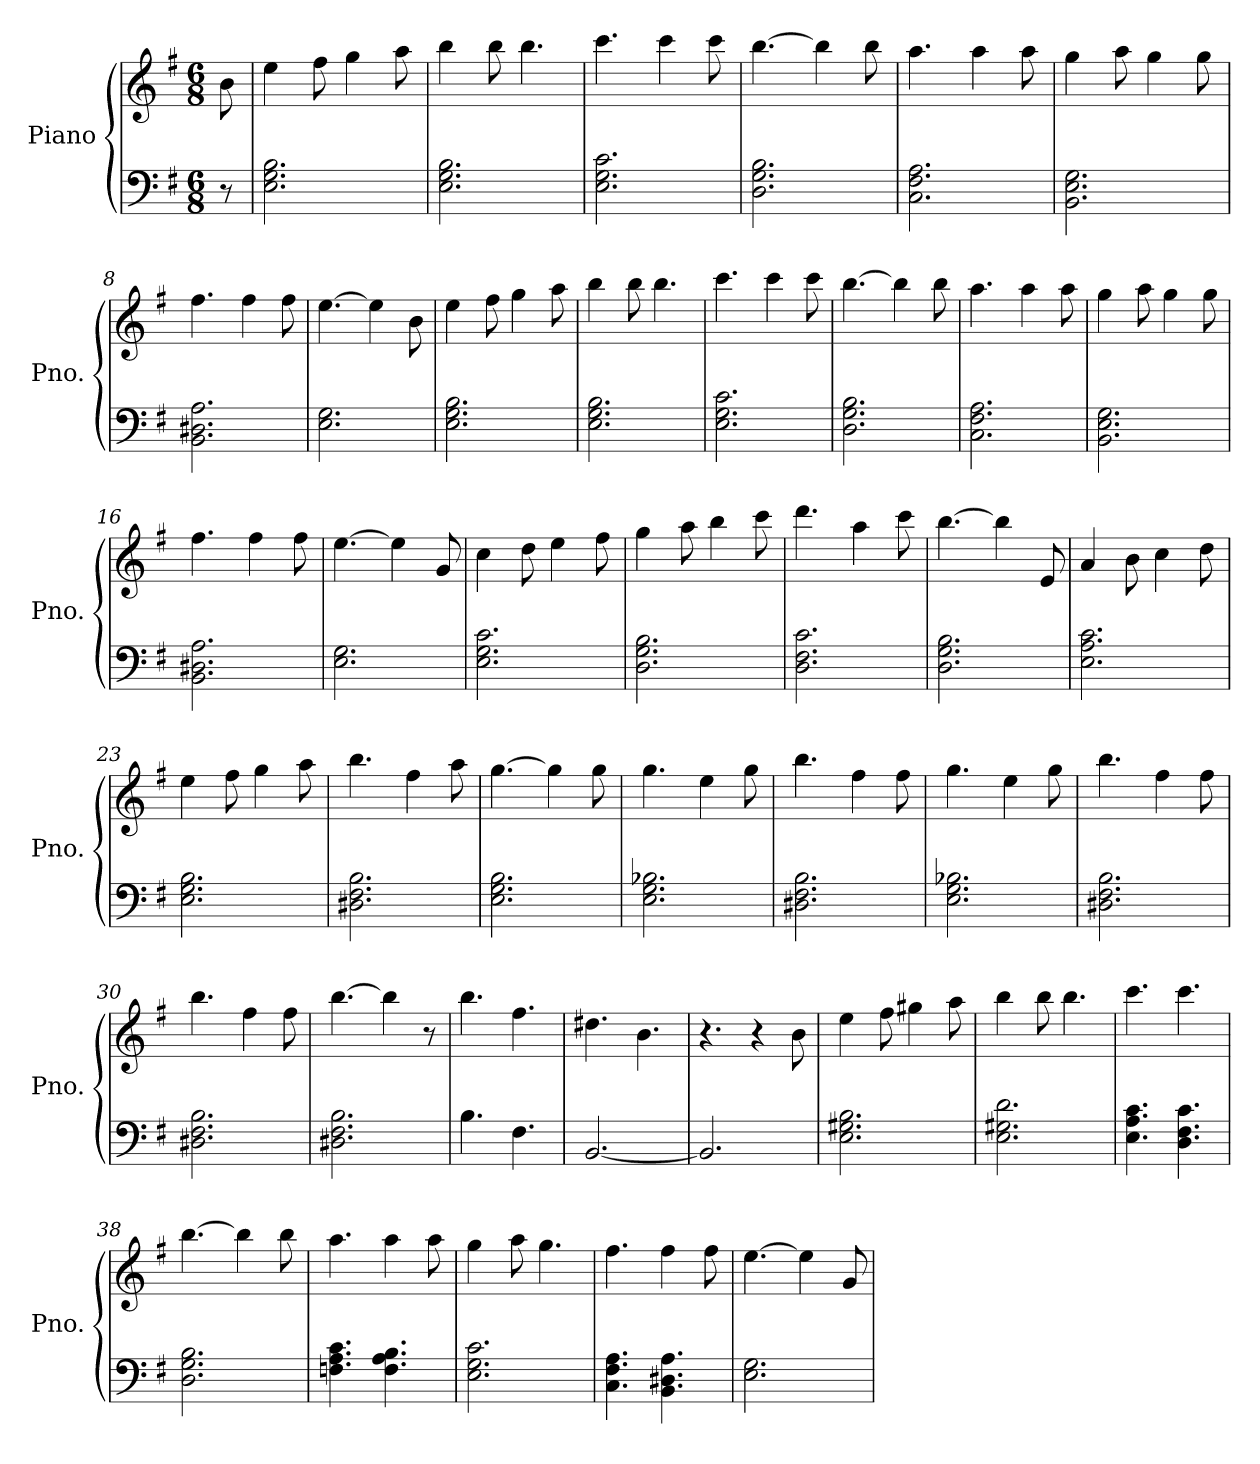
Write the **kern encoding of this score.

**kern	**kern
*part1	*part1
*staff2	*staff1
*I"Piano	*
*I'Pno.	*
*clefF4	*clefG2
*k[f#]	*k[f#]
*M6/8	*M6/8
*MM120	*MM120
=1	=1
8r	8b\
=2	=2
2.E\ 2.G\ 2.B\	4ee\
.	8ff#\
.	4gg\
.	8aa\
=3	=3
2.E\ 2.G\ 2.B\	4bb\
.	8bb\
.	4.bb\
=4	=4
2.E\ 2.G\ 2.c\	4.ccc\
.	4ccc\
.	8ccc\
=5	=5
2.D\ 2.G\ 2.B\	[4.bb\
.	4bb\]
.	8bb\
=6	=6
2.C\ 2.F#\ 2.A\	4.aa\
.	4aa\
.	8aa\
=7	=7
2.BB\ 2.E\ 2.G\	4gg\
.	8aa\
.	4gg\
.	8gg\
=8	=8
2.BB\ 2.D#X\ 2.A\	4.ff#\
.	4ff#\
.	8ff#\
=9	=9
2.E\ 2.G\	[4.ee\
.	4ee\]
.	8b\
=10	=10
2.E\ 2.G\ 2.B\	4ee\
.	8ff#\
.	4gg\
.	8aa\
=11	=11
2.E\ 2.G\ 2.B\	4bb\
.	8bb\
.	4.bb\
=12	=12
2.E\ 2.G\ 2.c\	4.ccc\
.	4ccc\
.	8ccc\
=13	=13
2.D\ 2.G\ 2.B\	[4.bb\
.	4bb\]
.	8bb\
=14	=14
2.C\ 2.F#\ 2.A\	4.aa\
.	4aa\
.	8aa\
=15	=15
2.BB\ 2.E\ 2.G\	4gg\
.	8aa\
.	4gg\
.	8gg\
=16	=16
2.BB\ 2.D#X\ 2.A\	4.ff#\
.	4ff#\
.	8ff#\
=17	=17
2.E\ 2.G\	[4.ee\
.	4ee\]
.	8g/
=18	=18
2.E\ 2.G\ 2.c\	4cc\
.	8dd\
.	4ee\
.	8ff#\
=19	=19
2.D\ 2.G\ 2.B\	4gg\
.	8aa\
.	4bb\
.	8ccc\
=20	=20
2.D\ 2.F#\ 2.c\	4.ddd\
.	4aa\
.	8ccc\
=21	=21
2.D\ 2.G\ 2.B\	[4.bb\
.	4bb\]
.	8e/
=22	=22
2.E\ 2.A\ 2.c\	4a/
.	8b\
.	4cc\
.	8dd\
=23	=23
2.E\ 2.G\ 2.B\	4ee\
.	8ff#\
.	4gg\
.	8aa\
=24	=24
2.D#X\ 2.F#\ 2.B\	4.bb\
.	4ff#\
.	8aa\
=25	=25
2.E\ 2.G\ 2.B\	[4.gg\
.	4gg\]
.	8gg\
=26	=26
2.E\ 2.G\ 2.B-X\	4.gg\
.	4ee\
.	8gg\
=27	=27
2.D#X\ 2.F#\ 2.B\	4.bb\
.	4ff#\
.	8ff#\
=28	=28
2.E\ 2.G\ 2.B-X\	4.gg\
.	4ee\
.	8gg\
=29	=29
2.D#X\ 2.F#\ 2.B\	4.bb\
.	4ff#\
.	8ff#\
=30	=30
2.D#X\ 2.F#\ 2.B\	4.bb\
.	4ff#\
.	8ff#\
=31	=31
2.D#X\ 2.F#\ 2.B\	[4.bb\
.	4bb\]
.	8r
=32	=32
4.B\	4.bb\
4.F#\	4.ff#\
=33	=33
[2.BB/	4.dd#X\
.	4.b\
=34	=34
2.BB/]	4.r
.	4r
.	8b\
=35	=35
2.E\ 2.G#X\ 2.B\	4ee\
.	8ff#\
.	4gg#X\
.	8aa\
=36	=36
2.E\ 2.G#X\ 2.d\	4bb\
.	8bb\
.	4.bb\
=37	=37
4.E\ 4.A\ 4.c\	4.ccc\
4.D\ 4.F#\ 4.c\	4.ccc\
=38	=38
2.D\ 2.G\ 2.B\	[4.bb\
.	4bb\]
.	8bb\
=39	=39
4.Fn\ 4.A\ 4.c\	4.aa\
4.F\ 4.A\ 4.B\	4aa\
.	8aa\
=40	=40
2.E\ 2.G\ 2.c\	4gg\
.	8aa\
.	4.gg\
=41	=41
4.C\ 4.F#\ 4.A\	4.ff#\
4.BB\ 4.D#X\ 4.A\	4ff#\
.	8ff#\
=42	=42
2.E\ 2.G\	[4.ee\
.	4ee\]
.	8g/
=	=
*-	*-
